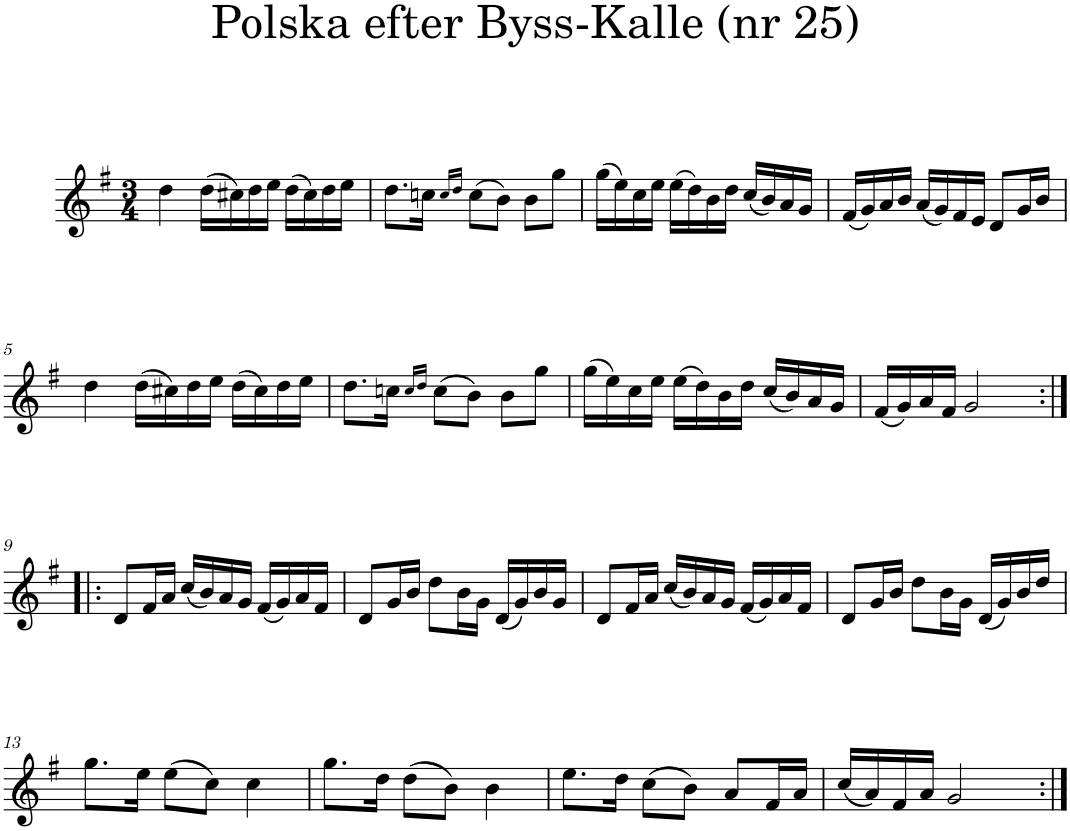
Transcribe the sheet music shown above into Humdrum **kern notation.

**kern
*part1
*staff1
*I"Piano
*I'Pno
*clefG2
*k[f#]
*G:
*M3/4
=1
4dd\
(16dd\LL
16cc#X\)
16dd\
16ee\JJ
(16dd\LL
16cc#\)
16dd\
16ee\JJ
=2
8.dd\L
16ccn\Jk
16qcc/LL
16qdd/JJ
(8cc\L
8b\J)
8b\L
8gg\J
=3
(16gg\LL
16ee\)
16cc\
16ee\JJ
(16ee\LL
16dd\)
16b\
16dd\JJ
(16cc/LL
16b/)
16a/
16g/JJ
=4
(16f#/LL
16g/)
16a/
16b/JJ
(16a/LL
16g/)
16f#/
16e/JJ
8d/L
16g/L
16b/JJ
!!LO:LB:g=z
=5
4dd\
(16dd\LL
16cc#X\)
16dd\
16ee\JJ
(16dd\LL
16cc#\)
16dd\
16ee\JJ
=6
8.dd\L
16ccn\Jk
16qcc/LL
16qdd/JJ
(8cc\L
8b\J)
8b\L
8gg\J
=7
(16gg\LL
16ee\)
16cc\
16ee\JJ
(16ee\LL
16dd\)
16b\
16dd\JJ
(16cc/LL
16b/)
16a/
16g/JJ
=8
(16f#/LL
16g/)
16a/
16f#/JJ
2g/
!!LO:LB:g=z
=9:|!|:
8d/L
16f#/L
16a/JJ
(16cc/LL
16b/)
16a/
16g/JJ
(16f#/LL
16g/)
16a/
16f#/JJ
=10
8d/L
16g/L
16b/JJ
8dd\L
16b\L
16g\JJ
(16d/LL
16g/)
16b/
16g/JJ
=11
8d/L
16f#/L
16a/JJ
(16cc/LL
16b/)
16a/
16g/JJ
(16f#/LL
16g/)
16a/
16f#/JJ
=12
8d/L
16g/L
16b/JJ
8dd\L
16b\L
16g\JJ
(16d/LL
16g/)
16b/
16dd/JJ
!!LO:LB:g=z
=13
8.gg\L
16ee\Jk
(8ee\L
8cc\J)
4cc\
=14
8.gg\L
16dd\Jk
(8dd\L
8b\J)
4b\
=15
8.ee\L
16dd\Jk
(8cc\L
8b\J)
8a/L
16f#/L
16a/JJ
=16
(16cc/LL
16a/)
16f#/
16a/JJ
2g/
=:|!
*-
